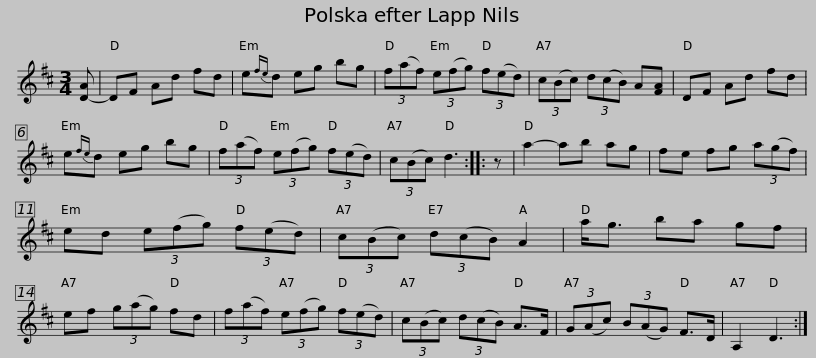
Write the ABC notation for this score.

X:1
L:1/8
M:3/4
I:linebreak $
K:D
V:1 treble
V:1
 [D-A] | DF Ad fd | e{fe}d eg bg | (3f(af) (3e(fg) (3f(ed) | (3c(Bc) (3d(cB) A[FA] | %5
 DF Ad fd |$ e{fe}d eg bg | (3f(af) (3e(fg) (3f(ed) | (3c(Bc) d3 :: z | %10
 a2- ab ag | fe fg (3a(gf) | ed (3e(fg) (3f(ed) |$ (3c(Bc) (3d(cB) A2 | a<g ba gf | %15
 ef (3g(ag) fd | (3f(af) (3e(fg) (3f(ed) | (3c(Bc) (3d(cB) A>F | (3G(Ac) (3B(AG) F>D |$ A,2 D3 :| %20
